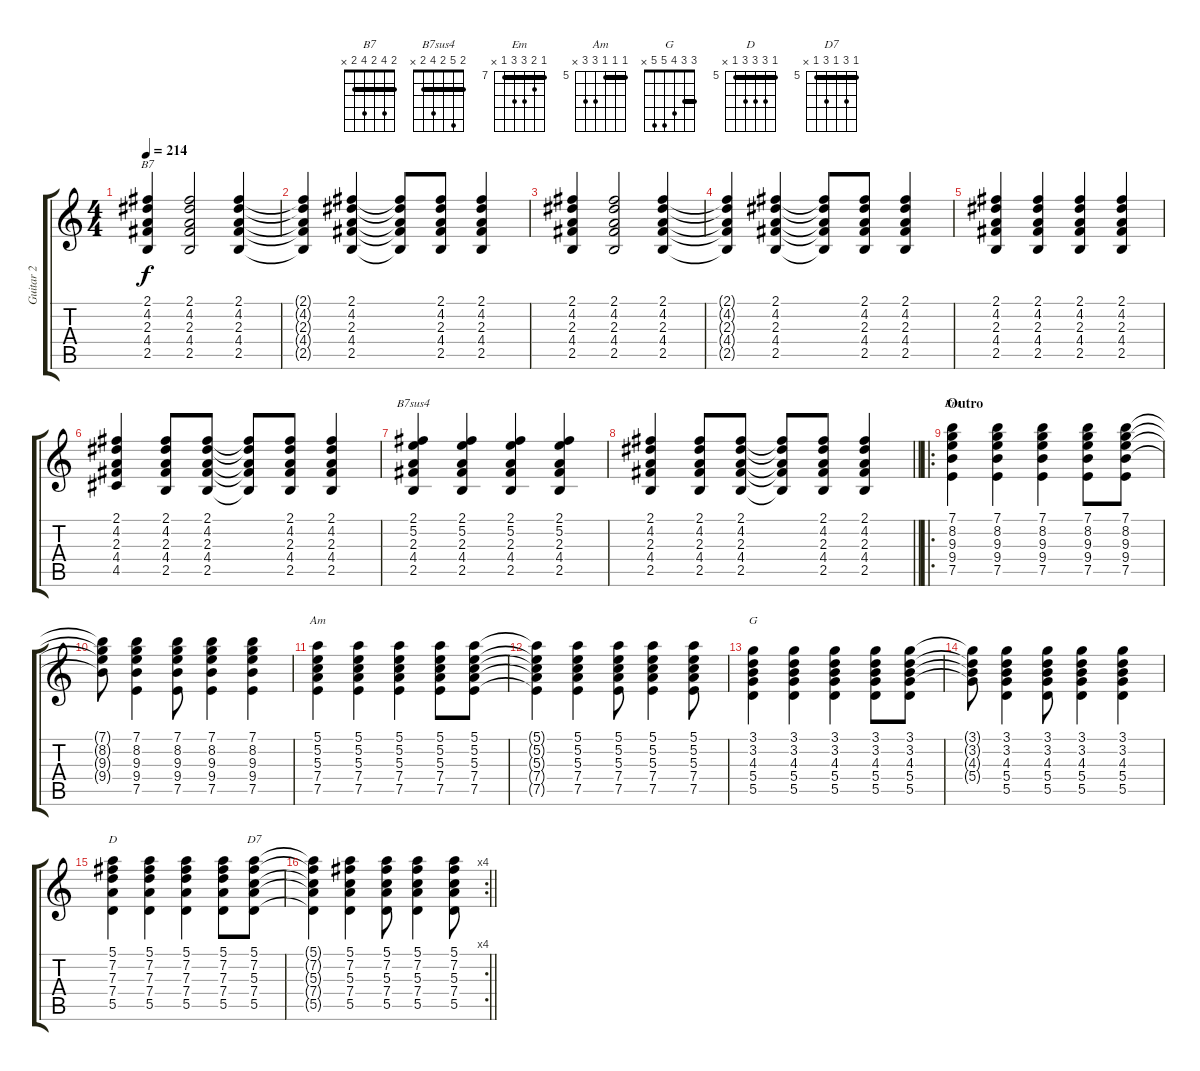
\track ("Guitar 2" "Guitar 2") {instrument electricguitarclean}
\staff {score tabs}
\tuning (E4 B3 G3 D3 A2 E2) {hide}
\chord ("B7" 2 4 2 4 2 x) {barre 2}
\chord ("B7sus4" 2 5 2 4 2 x) {barre 2}
\chord ("Em" 7 8 9 9 7 x) {firstfret 7 barre 7}
\chord ("Am" 5 5 5 7 7 x) {firstfret 5 barre 5}
\chord ("G" 3 3 4 5 5 x) {barre 3}
\chord ("D" 5 7 7 7 5 x) {firstfret 5 barre 5}
\chord ("D7" 5 7 5 7 5 x) {firstfret 5 barre 5}
\ts (4 4)
\tempo 214
\clef g2
\ks c
(2.1 4.2 2.3 4.4 2.5).4{ch "B7" dy f} (2.1 4.2 2.3 4.4 2.5).2 (2.1 4.2 2.3 4.4 2.5).4 |
(2.1{t} 4.2{t} 2.3{t} 4.4{t} 2.5{t}).4 (2.1 4.2 2.3 4.4 2.5).4 (2.1{t} 4.2{t} 2.3{t} 4.4{t} 2.5{t}).8 (2.1 4.2 2.3 4.4 2.5).8 (2.1 4.2 2.3 4.4 2.5).4 |
(2.1 4.2 2.3 4.4 2.5).4 (2.1 4.2 2.3 4.4 2.5).2 (2.1 4.2 2.3 4.4 2.5).4 |
(2.1{t} 4.2{t} 2.3{t} 4.4{t} 2.5{t}).4 (2.1 4.2 2.3 4.4 2.5).4 (2.1{t} 4.2{t} 2.3{t} 4.4{t} 2.5{t}).8 (2.1 4.2 2.3 4.4 2.5).8 (2.1 4.2 2.3 4.4 2.5).4 |
(2.1 4.2 2.3 4.4 2.5).4 (2.1 4.2 2.3 4.4 2.5).4 (2.1 4.2 2.3 4.4 2.5).4 (2.1 4.2 2.3 4.4 2.5).4 |
(2.1 4.2 2.3 4.4 4.5).4 (2.1 4.2 2.3 4.4 2.5).8 (2.1 4.2 2.3 4.4 2.5).8 (2.1{t} 4.2{t} 2.3{t} 4.4{t} 2.5{t}).8 (2.1 4.2 2.3 4.4 2.5).8 (2.1 4.2 2.3 4.4 2.5).4 |
(2.1 5.2 2.3 4.4 2.5).4{ch "B7sus4"} (2.1 5.2 2.3 4.4 2.5).4 (2.1 5.2 2.3 4.4 2.5).4 (2.1 5.2 2.3 4.4 2.5).4 |
\barLineRight lightlight
(2.1 4.2 2.3 4.4 2.5).4 (2.1 4.2 2.3 4.4 2.5).8 (2.1 4.2 2.3 4.4 2.5).8 (2.1{t} 4.2{t} 2.3{t} 4.4{t} 2.5{t}).8 (2.1 4.2 2.3 4.4 2.5).8 (2.1 4.2 2.3 4.4 2.5).4 |
\ro
\section ("" "Outro")
(7.1 8.2 9.3 9.4 7.5).4{ch "Em"} (7.1 8.2 9.3 9.4 7.5).4 (7.1 8.2 9.3 9.4 7.5).4 (7.1 8.2 9.3 9.4 7.5).8 (7.1 8.2 9.3 9.4 7.5).8 |
(7.1{t} 8.2{t} 9.3{t} 9.4{t}).8 (7.1 8.2 9.3 9.4 7.5).4 (7.1 8.2 9.3 9.4 7.5).8 (7.1 8.2 9.3 9.4 7.5).4 (7.1 8.2 9.3 9.4 7.5).4 |
(5.1 5.2 5.3 7.4 7.5).4{ch "Am"} (5.1 5.2 5.3 7.4 7.5).4 (5.1 5.2 5.3 7.4 7.5).4 (5.1 5.2 5.3 7.4 7.5).8 (5.1 5.2 5.3 7.4 7.5).8 |
(5.1{t} 5.2{t} 5.3{t} 7.4{t} 7.5{t}).4 (5.1 5.2 5.3 7.4 7.5).4 (5.1 5.2 5.3 7.4 7.5).8 (5.1 5.2 5.3 7.4 7.5).4 (5.1 5.2 5.3 7.4 7.5).8 |
(3.1 3.2 4.3 5.4 5.5).4{ch "G"} (3.1 3.2 4.3 5.4 5.5).4 (3.1 3.2 4.3 5.4 5.5).4 (3.1 3.2 4.3 5.4 5.5).8 (3.1 3.2 4.3 5.4 5.5).8 |
(3.1{t} 3.2{t} 4.3{t} 5.4{t}).8 (3.1 3.2 4.3 5.4 5.5).4 (3.1 3.2 4.3 5.4 5.5).8 (3.1 3.2 4.3 5.4 5.5).4 (3.1 3.2 4.3 5.4 5.5).4 |
(5.1 7.2 7.3 7.4 5.5).4{ch "D"} (5.1 7.2 7.3 7.4 5.5).4 (5.1 7.2 7.3 7.4 5.5).4 (5.1 7.2 7.3 7.4 5.5).8 (5.1 7.2 5.3 7.4 5.5).8{ch "D7"} |
\rc 4
\barLineRight lightlight
(5.1{t} 7.2{t} 5.3{t} 7.4{t} 5.5{t}).4 (5.1 7.2 5.3 7.4 5.5).4 (5.1 7.2 5.3 7.4 5.5).8 (5.1 7.2 5.3 7.4 5.5).4 (5.1 7.2 5.3 7.4 5.5).8
